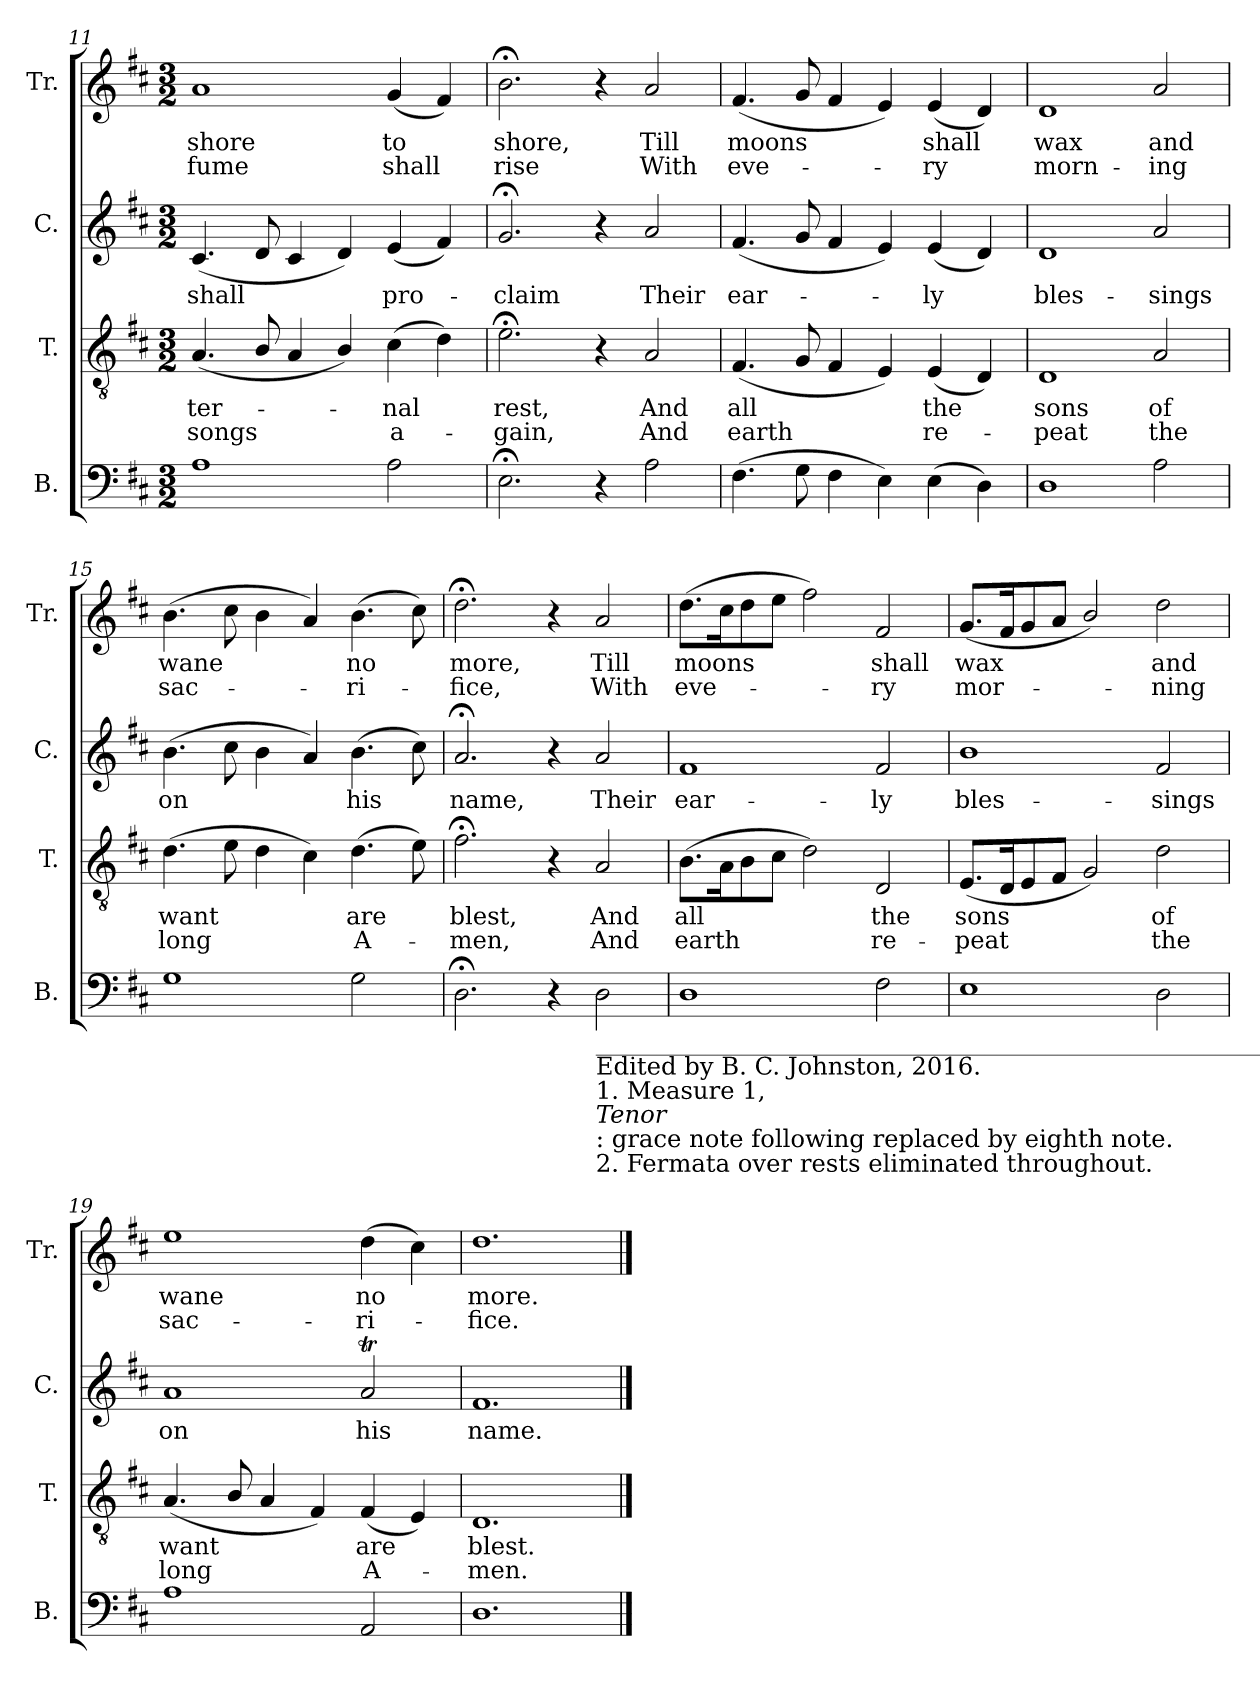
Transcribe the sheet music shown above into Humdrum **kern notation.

**kern	**kern	**text	**text	**kern	**text	**kern	**text	**text
*part4	*part3	*part3	*part3	*part2	*part2	*part1	*part1	*part1
*staff4	*staff3	*staff3	*staff3	*staff2	*staff2	*staff1	*staff1	*staff1
*I"B.	*I"T.	*	*	*I"C.	*	*I"Tr.	*	*
*I'B.	*I'T.	*	*	*I'C.	*	*I'Tr.	*	*
*clefF4	*clefGv2	*	*	*clefG2	*	*clefG2	*	*
*k[f#c#]	*k[f#c#]	*	*	*k[f#c#]	*	*k[f#c#]	*	*
*M3/2	*M3/2	*	*	*M3/2	*	*M3/2	*	*
=11	=11	=11	=11	=11	=11	=11	=11	=11
1A	(4.A/	-ter-	songs	(4.c#/	shall	1a	shore	-fume
.	8B/	.	.	8d/	.	.	.	.
.	4A/	.	.	4c#/	.	.	.	.
.	4B/)	.	.	4d/)	.	.	.	.
2A\	(4c#\	-nal	a-	(4e/	pro-	(4g/	to	shall
.	4d\)	.	.	4f#/)	.	4f#/)	.	.
=12	=12	=12	=12	=12	=12	=12	=12	=12
2.E;<\	2.e;<\	rest,	-gain,	2.g;</	-claim	2.b;<\	shore,	rise
4r	4r	.	.	4r	.	4r	.	.
2A\	2A/	And	And	2a/	Their	2a/	Till	With
=13	=13	=13	=13	=13	=13	=13	=13	=13
(4.F#\	(4.F#/	all	earth	(4.f#/	ear-	(4.f#/	moons	eve-
8G\	8G/	.	.	8g/	.	8g/	.	.
4F#\	4F#/	.	.	4f#/	.	4f#/	.	.
4E\)	4E/)	.	.	4e/)	.	4e/)	.	.
(4E\	(4E/	the	re-	(4e/	-ly	(4e/	shall	-ry
4D\)	4D/)	.	.	4d/)	.	4d/)	.	.
=14	=14	=14	=14	=14	=14	=14	=14	=14
1D	1D	sons	-peat	1d	bles-	1d	wax	morn-
2A\	2A/	of	the	2a/	-sings	2a/	and	-ing
!!LO:LB:g=z
=15	=15	=15	=15	=15	=15	=15	=15	=15
1G	(4.d\	want	long	(4.b\	on	(4.b\	wane	sac-
.	8e\	.	.	8cc#\	.	8cc#\	.	.
.	4d\	.	.	4b\	.	4b\	.	.
.	4c#\)	.	.	4a/)	.	4a/)	.	.
2G\	(4.d\	are	A-	(4.b\	his	(4.b\	no	-ri-
.	8e\)	.	.	8cc#\)	.	8cc#\)	.	.
=16	=16	=16	=16	=16	=16	=16	=16	=16
2.D;<\	2.f#;<\	blest,	-men,	2.a;</	name,	2.dd;<\	more,	-fice,
4r	4r	.	.	4r	.	4r	.	.
!LO:TX:b:t=__________________________________________________________	!	!	!	!	!	!	!	!
!LO:TX:b:t=Edited by B. C. Johnston, 2016.	!	!	!	!	!	!	!	!
!LO:TX:b:t=1. Measure 1,	!	!	!	!	!	!	!	!
!LO:TX:b:i:t=Tenor	!	!	!	!	!	!	!	!
!LO:TX:b:t=&colon; grace note following replaced by eighth note.	!	!	!	!	!	!	!	!
!LO:TX:b:t=2. Fermata over rests eliminated throughout.	!	!	!	!	!	!	!	!
2D\	2A/	And	And	2a/	Their	2a/	Till	With
=17	=17	=17	=17	=17	=17	=17	=17	=17
1D	(8.B\L	all	-earth	1f#	ear-	(8.dd\L	moons	eve-
.	16A\K	.	.	.	.	16cc#\K	.	.
.	8B\	.	.	.	.	8dd\	.	.
.	8c#\J	.	.	.	.	8ee\J	.	.
.	2d\)	.	.	.	.	2ff#\)	.	.
2F#\	2D/	the	re-	2f#/	-ly	2f#/	shall	-ry
=18	=18	=18	=18	=18	=18	=18	=18	=18
1E	(8.E/L	sons	-peat	1b	bles-	(8.g/L	wax	mor-
.	16D/K	.	.	.	.	16f#/K	.	.
.	8E/	.	.	.	.	8g/	.	.
.	8F#/J	.	.	.	.	8a/J	.	.
.	2G/)	.	.	.	.	2b/)	.	.
2D\	2d\	of	the	2f#/	-sings	2dd\	and	-ning
=19	=19	=19	=19	=19	=19	=19	=19	=19
1A	(4.A/	want	long	1a	on	1ee	wane	sac-
.	8B/	.	.	.	.	.	.	.
.	4A/	.	.	.	.	.	.	.
.	4F#/)	.	.	.	.	.	.	.
2AA/	(4F#/	are	A-	2aT/	his	(4dd\	no	-ri-
.	4E/)	.	.	.	.	4cc#\)	.	.
=20	=20	=20	=20	=20	=20	=20	=20	=20
1.D	1.D	blest.	-men.	1.f#	name.	1.dd	more.	-fice.
==	==	==	==	==	==	==	==	==
*-	*-	*-	*-	*-	*-	*-	*-	*-
